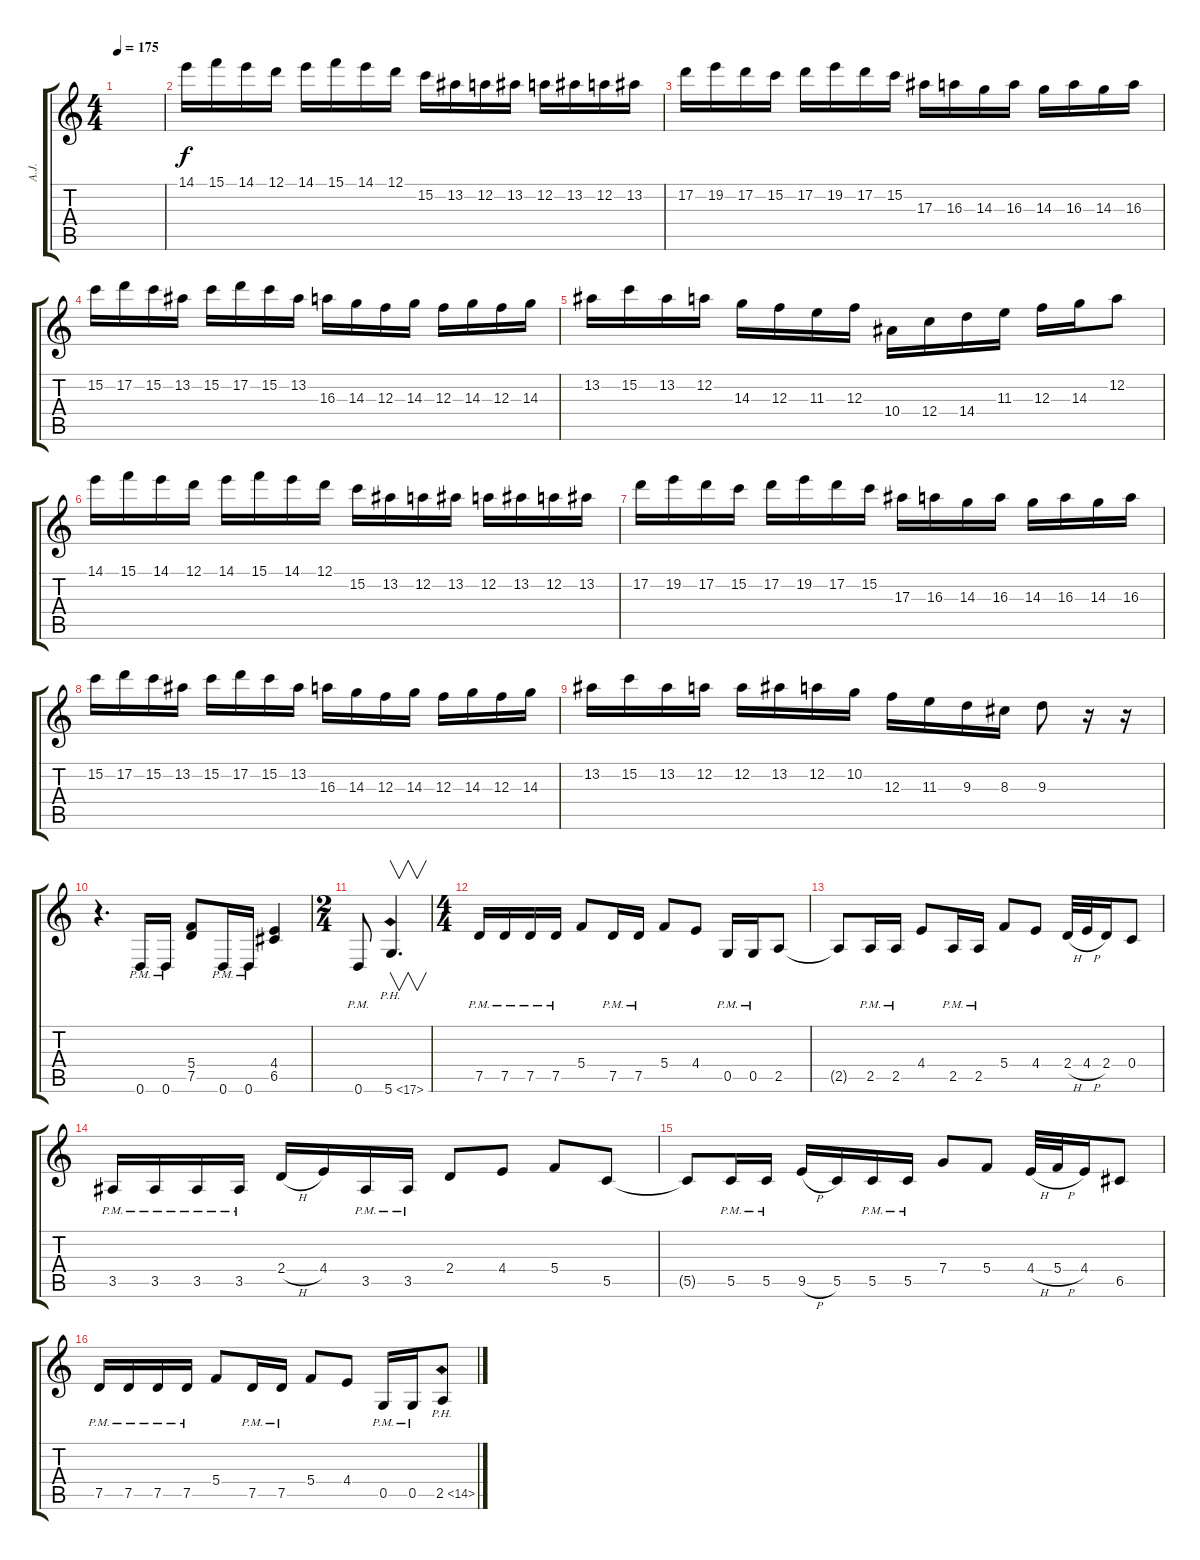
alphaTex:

\track ("A.J." "A.J.") {instrument overdrivenguitar}
\staff {score tabs}
\tuning (D4 A3 F3 C3 G2 D2) {hide}
\ts (4 4)
\tempo 175
\clef g2
\ks c
|
14.1.16{balance 16} 15.1.16 14.1.16 12.1.16 14.1.16 15.1.16 14.1.16 12.1.16 15.2.16 13.2.16 12.2.16 13.2.16 12.2.16 13.2.16 12.2.16 13.2.16 |
17.2.16 19.2.16 17.2.16 15.2.16 17.2.16 19.2.16 17.2.16 15.2.16 17.3.16 16.3.16 14.3.16 16.3.16 14.3.16 16.3.16 14.3.16 16.3.16 |
15.2.16 17.2.16 15.2.16 13.2.16 15.2.16 17.2.16 15.2.16 13.2.16 16.3.16 14.3.16 12.3.16 14.3.16 12.3.16 14.3.16 12.3.16 14.3.16 |
13.2.16 15.2.16 13.2.16 12.2.16 14.3.16 12.3.16 11.3.16 12.3.16 10.4.16 12.4.16 14.4.16 11.3.16 12.3.16 14.3.16 12.2.8 |
14.1.16 15.1.16 14.1.16 12.1.16 14.1.16 15.1.16 14.1.16 12.1.16 15.2.16 13.2.16 12.2.16 13.2.16 12.2.16 13.2.16 12.2.16 13.2.16 |
17.2.16 19.2.16 17.2.16 15.2.16 17.2.16 19.2.16 17.2.16 15.2.16 17.3.16 16.3.16 14.3.16 16.3.16 14.3.16 16.3.16 14.3.16 16.3.16 |
15.2.16 17.2.16 15.2.16 13.2.16 15.2.16 17.2.16 15.2.16 13.2.16 16.3.16 14.3.16 12.3.16 14.3.16 12.3.16 14.3.16 12.3.16 14.3.16 |
13.2.16 15.2.16 13.2.16 12.2.16 12.2.16 13.2.16 12.2.16 10.2.16 12.3.16 11.3.16 9.3.16 8.3.16 9.3.8 r.16 r.16 |
r.4{d} 0.6{pm}.16 0.6{pm}.16 (5.4 7.5).8 0.6{pm}.16 0.6{pm}.16 (4.4 6.5).4 |
\ts (2 4)
0.6{pm}.8 5.6{ph 12}.4{v d} |
\ts (4 4)
7.5{pm}.16{balance 8} 7.5{pm}.16 7.5{pm}.16 7.5{pm}.16 5.4.8 7.5{pm}.16 7.5{pm}.16 5.4.8 4.4.8 0.5{pm}.16 0.5{pm}.16 2.5.8 |
2.5{t}.8 2.5{pm}.16 2.5{pm}.16 4.4.8 2.5{pm}.16 2.5{pm}.16 5.4.8 4.4.8 2.4{h}.32 4.4{h}.32 2.4.16 0.4.8 |
3.5{pm}.16 3.5{pm}.16 3.5{pm}.16 3.5{pm}.16 2.4{h}.16 4.4.16 3.5{pm}.16 3.5{pm}.16 2.4.8 4.4.8 5.4.8 5.5.8 |
5.5{t}.8 5.5{pm}.16 5.5{pm}.16 9.5{h}.16 5.5.16 5.5{pm}.16 5.5{pm}.16 7.4.8 5.4.8 4.4{h}.32 5.4{h}.32 4.4.16 6.5.8 |
7.5{pm}.16 7.5{pm}.16 7.5{pm}.16 7.5{pm}.16 5.4.8 7.5{pm}.16 7.5{pm}.16 5.4.8 4.4.8 0.5{pm}.16 0.5{pm}.16 2.5{ph 12}.8
